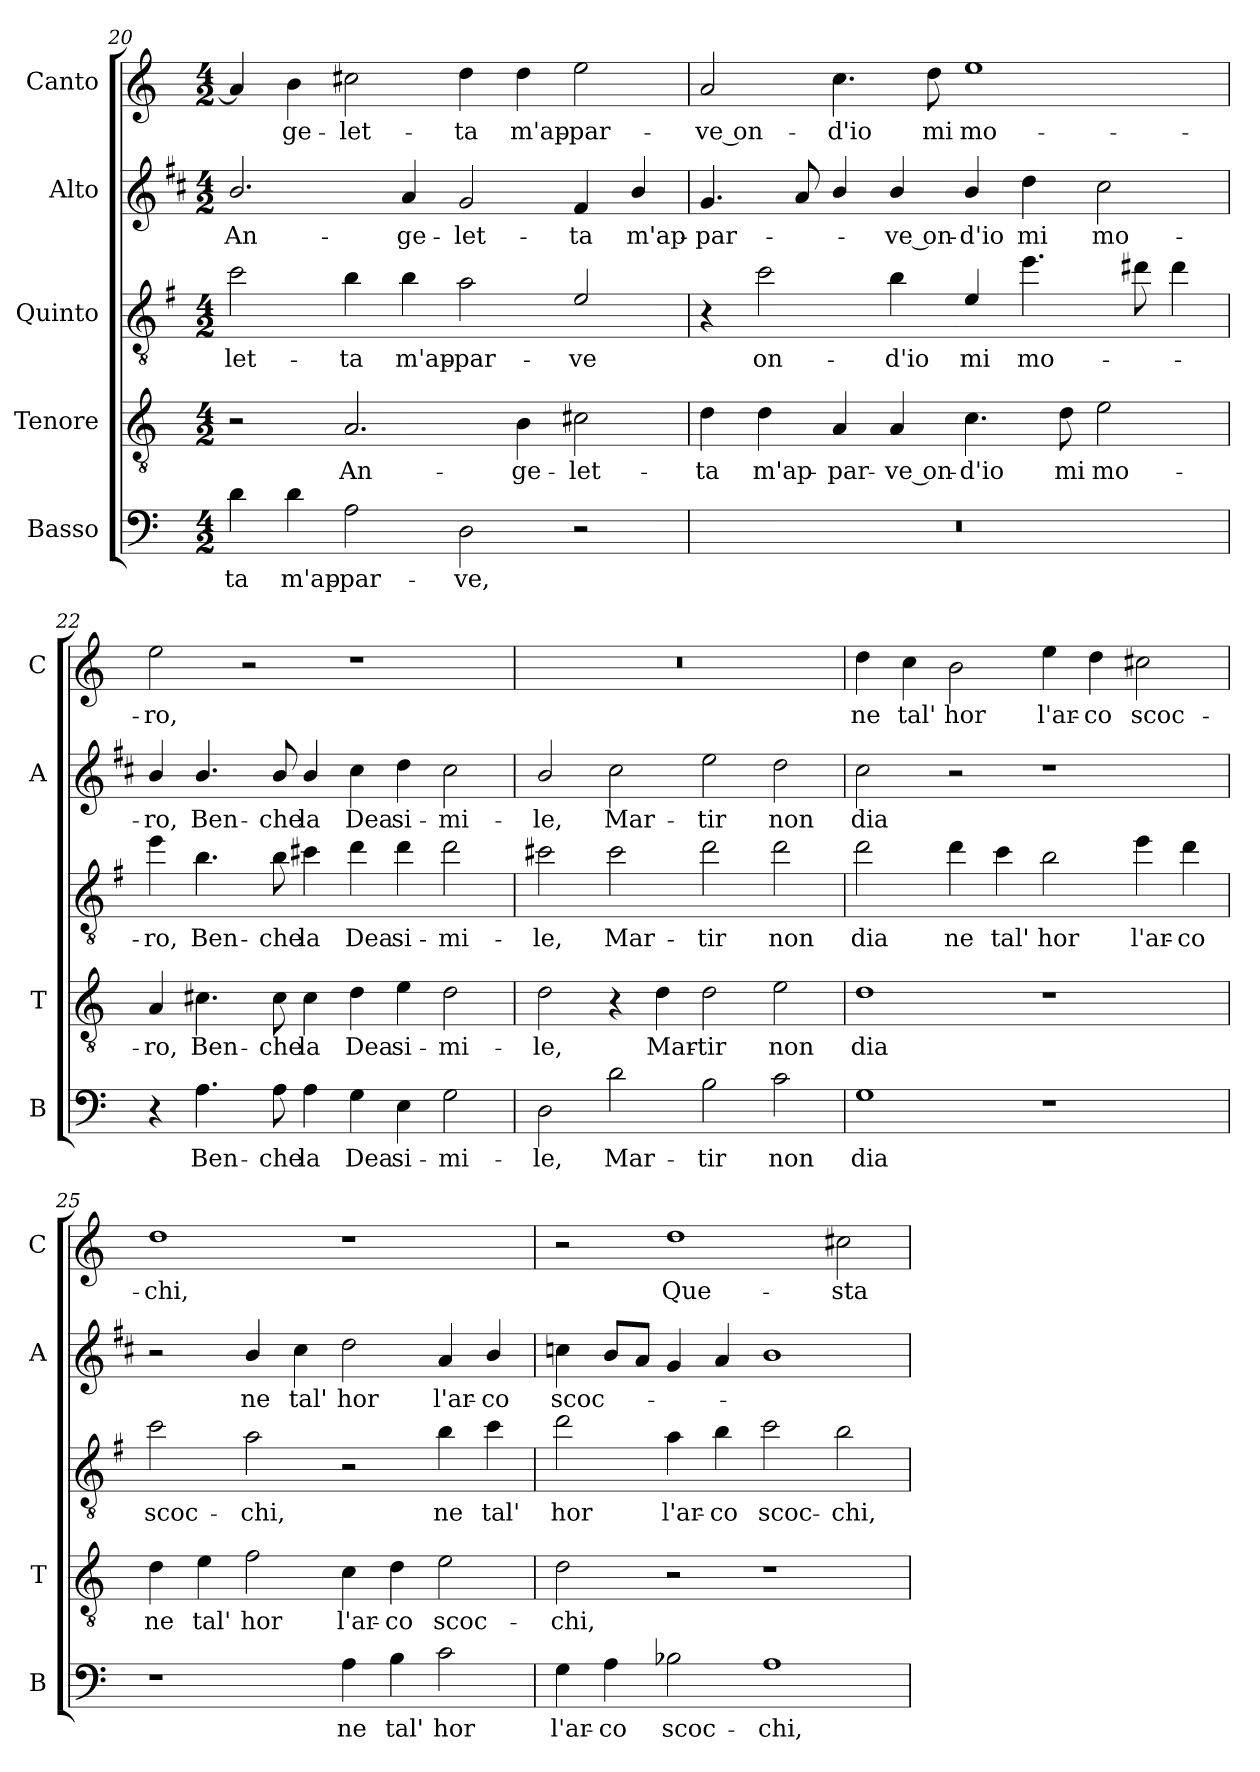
**kern	**text	**kern	**text	**kern	**text	**kern	**text	**kern	**text
*part5	*part5	*part4	*part4	*part3	*part3	*part2	*part2	*part1	*part1
*staff5	*staff5	*staff4	*staff4	*staff3	*staff3	*staff2	*staff2	*staff1	*staff1
*I"Basso	*	*I"Tenore	*	*I"Quinto	*	*I"Alto	*	*I"Canto	*
*I'B	*	*I'T	*	*	*	*I'A	*	*I'C	*
!!LO:LB:g=z
*clefF4	*	*clefGv2	*	*clefGv2	*	*clefG2	*	*clefG2	*
*	*	*	*	*ITrd4c7	*	*ITrd1c2	*	*	*
*k[]	*	*k[]	*	*k[]	*	*k[]	*	*k[]	*
*C:	*	*C:	*	*C:	*	*C:	*	*C:	*
*M4/2	*	*M4/2	*	*M4/2	*	*M4/2	*	*M4/2	*
=20	=20	=20	=20	=20	=20	=20	=20	=20	=20
!	!LO:LY:b	!	!	!	!LO:LY:b	!	!LO:LY:b	!	!
4d\	-ta	2r	.	2f\	-let-	2.a/	An-	4a/]	.
!	!LO:LY:b	!	!	!	!	!	!	!	!LO:LY:b
4d\	m'ap-	.	.	.	.	.	.	4b\	-ge-
!	!LO:LY:b	!	!LO:LY:b	!	!LO:LY:b	!	!	!	!LO:LY:b
2A\	-par-	2.A/	An-	4e\	-ta	.	.	2cc#X\	-let-
!	!	!	!	!	!LO:LY:b	!	!LO:LY:b	!	!
.	.	.	.	4e\	m'ap-	4g/	-ge-	.	.
!	!LO:LY:b	!	!	!	!LO:LY:b	!	!LO:LY:b	!	!LO:LY:b
2D\	-ve,	.	.	2d\	-par-	2f/	-let-	4dd\	-ta
!	!	!	!LO:LY:b	!	!	!	!	!	!LO:LY:b
.	.	4B\	-ge-	.	.	.	.	4dd\	m'ap-
!	!	!	!LO:LY:b	!	!LO:LY:b	!	!LO:LY:b	!	!LO:LY:b
2r	.	2c#X\	-let-	2A/	-ve	4e/	-ta	2ee\	-par-
!	!	!	!	!	!	!	!LO:LY:b	!	!
.	.	.	.	.	.	4a/	m'ap-	.	.
=21	=21	=21	=21	=21	=21	=21	=21	=21	=21
!	!	!	!LO:LY:b	!	!	!	!LO:LY:b	!	!LO:LY:b
0r	.	4d\	-ta	4r	.	4.f/	-par-	2a/	-ve on-
!	!	!	!LO:LY:b	!	!LO:LY:b	!	!	!	!
.	.	4d\	m'ap-	2f\	on-	.	.	.	.
.	.	.	.	.	.	8g/	.	.	.
!	!	!	!LO:LY:b	!	!	!	!	!	!LO:LY:b
.	.	4A/	-par-	.	.	4a/	.	4.cc\	-d'io
!	!	!	!LO:LY:b	!	!LO:LY:b	!	!LO:LY:b	!	!
.	.	4A/	-ve on-	4e\	-d'io	4a/	-ve on-	.	.
!	!	!	!	!	!	!	!	!	!LO:LY:b
.	.	.	.	.	.	.	.	8dd\	mi
!	!	!	!LO:LY:b	!	!LO:LY:b	!	!LO:LY:b	!	!LO:LY:b
.	.	4.c\	-d'io	4A/	mi	4a/	-d'io	1ee	mo-
!	!	!	!	!	!LO:LY:b	!	!LO:LY:b	!	!
.	.	.	.	4.a\	mo-	4cc\	mi	.	.
!	!	!	!LO:LY:b	!	!	!	!	!	!
.	.	8d\	mi	.	.	.	.	.	.
!	!	!	!LO:LY:b	!	!	!	!LO:LY:b	!	!
.	.	2e\	mo-	.	.	2b\	mo-	.	.
.	.	.	.	8g#X\	.	.	.	.	.
.	.	.	.	4g#\	.	.	.	.	.
=22	=22	=22	=22	=22	=22	=22	=22	=22	=22
!	!	!	!LO:LY:b	!	!LO:LY:b	!	!LO:LY:b	!	!LO:LY:b
4r	.	4A/	-ro,	4a\	-ro,	4a/	-ro,	2ee\	-ro,
!	!LO:LY:b	!	!LO:LY:b	!	!LO:LY:b	!	!LO:LY:b	!	!
4.A\	Ben-	4.c#X\	Ben-	4.e\	Ben-	4.a/	Ben-	.	.
.	.	.	.	.	.	.	.	2r	.
!	!LO:LY:b	!	!LO:LY:b	!	!LO:LY:b	!	!LO:LY:b	!	!
8A\	-che	8c#\	-che	8e\	-che	8a/	-che	.	.
!	!LO:LY:b	!	!LO:LY:b	!	!LO:LY:b	!	!LO:LY:b	!	!
4A\	la	4c#\	la	4f#X\	la	4a/	la	.	.
!	!LO:LY:b	!	!LO:LY:b	!	!LO:LY:b	!	!LO:LY:b	!	!
4G\	Dea	4d\	Dea	4g\	Dea	4b\	Dea	1r	.
!	!LO:LY:b	!	!LO:LY:b	!	!LO:LY:b	!	!LO:LY:b	!	!
4E\	si-	4e\	si-	4g\	si-	4cc\	si-	.	.
!	!LO:LY:b	!	!LO:LY:b	!	!LO:LY:b	!	!LO:LY:b	!	!
2G\	-mi-	2d\	-mi-	2g\	-mi-	2b\	-mi-	.	.
=23	=23	=23	=23	=23	=23	=23	=23	=23	=23
!	!LO:LY:b	!	!LO:LY:b	!	!LO:LY:b	!	!LO:LY:b	!	!
2D\	-le,	2d\	-le,	2f#X\	-le,	2a/	-le,	0r	.
!	!LO:LY:b	!	!	!	!LO:LY:b	!	!LO:LY:b	!	!
2d\	Mar-	4r	.	2f#\	Mar-	2b\	Mar-	.	.
!	!	!	!LO:LY:b	!	!	!	!	!	!
.	.	4d\	Mar-	.	.	.	.	.	.
!	!LO:LY:b	!	!LO:LY:b	!	!LO:LY:b	!	!LO:LY:b	!	!
2B\	-tir	2d\	-tir	2g\	-tir	2dd\	-tir	.	.
!	!LO:LY:b	!	!LO:LY:b	!	!LO:LY:b	!	!LO:LY:b	!	!
2c\	non	2e\	non	2g\	non	2cc\	non	.	.
!!LO:PB:g=z
=24	=24	=24	=24	=24	=24	=24	=24	=24	=24
!	!LO:LY:b	!	!LO:LY:b	!	!LO:LY:b	!	!LO:LY:b	!	!LO:LY:b
1G	dia	1d	dia	2g\	dia	2b\	dia	4dd\	ne
!	!	!	!	!	!	!	!	!	!LO:LY:b
.	.	.	.	.	.	.	.	4cc\	tal'
!	!	!	!	!	!LO:LY:b	!	!	!	!LO:LY:b
.	.	.	.	4g\	ne	2r	.	2b\	hor
!	!	!	!	!	!LO:LY:b	!	!	!	!
.	.	.	.	4f\	tal'	.	.	.	.
!	!	!	!	!	!LO:LY:b	!	!	!	!LO:LY:b
1r	.	1r	.	2e\	hor	1r	.	4ee\	l'ar-
!	!	!	!	!	!	!	!	!	!LO:LY:b
.	.	.	.	.	.	.	.	4dd\	-co
!	!	!	!	!	!LO:LY:b	!	!	!	!LO:LY:b
.	.	.	.	4a\	l'ar-	.	.	2cc#X\	scoc-
!	!	!	!	!	!LO:LY:b	!	!	!	!
.	.	.	.	4g\	-co	.	.	.	.
=25	=25	=25	=25	=25	=25	=25	=25	=25	=25
!	!	!	!LO:LY:b	!	!LO:LY:b	!	!	!	!LO:LY:b
1r	.	4d\	ne	2f\	scoc-	2r	.	1dd	-chi,
!	!	!	!LO:LY:b	!	!	!	!	!	!
.	.	4e\	tal'	.	.	.	.	.	.
!	!	!	!LO:LY:b	!	!LO:LY:b	!	!LO:LY:b	!	!
.	.	2f\	hor	2d\	-chi,	4a/	ne	.	.
!	!	!	!	!	!	!	!LO:LY:b	!	!
.	.	.	.	.	.	4b\	tal'	.	.
!	!LO:LY:b	!	!LO:LY:b	!	!	!	!LO:LY:b	!	!
4A\	ne	4c\	l'ar-	2r	.	2cc\	hor	1r	.
!	!LO:LY:b	!	!LO:LY:b	!	!	!	!	!	!
4B\	tal'	4d\	-co	.	.	.	.	.	.
!	!LO:LY:b	!	!LO:LY:b	!	!LO:LY:b	!	!LO:LY:b	!	!
2c\	hor	2e\	scoc-	4e\	ne	4g/	l'ar-	.	.
!	!	!	!	!	!LO:LY:b	!	!LO:LY:b	!	!
.	.	.	.	4f\	tal'	4a/	-co	.	.
=26	=26	=26	=26	=26	=26	=26	=26	=26	=26
!	!LO:LY:b	!	!LO:LY:b	!	!LO:LY:b	!	!LO:LY:b	!	!
4G\	l'ar-	2d\	-chi,	2g\	hor	4b-X\	scoc-	2r	.
!	!LO:LY:b	!	!	!	!	!	!	!	!
4A\	-co	.	.	.	.	8a/L	.	.	.
.	.	.	.	.	.	8g/J	.	.	.
!	!LO:LY:b	!	!	!	!LO:LY:b	!	!	!	!LO:LY:b
2B-X\	scoc-	2r	.	4d\	l'ar-	4f/	.	1dd	Que-
!	!	!	!	!	!LO:LY:b	!	!	!	!
.	.	.	.	4e\	-co	4g/	.	.	.
!	!LO:LY:b	!	!	!	!LO:LY:b	!	!	!	!
1A	-chi,	1r	.	2f\	scoc-	1a	.	.	.
!	!	!	!	!	!LO:LY:b	!	!	!	!LO:LY:b
.	.	.	.	2e\	-chi,	.	.	2cc#X\	-sta
=	=	=	=	=	=	=	=	=	=
*-	*-	*-	*-	*-	*-	*-	*-	*-	*-
